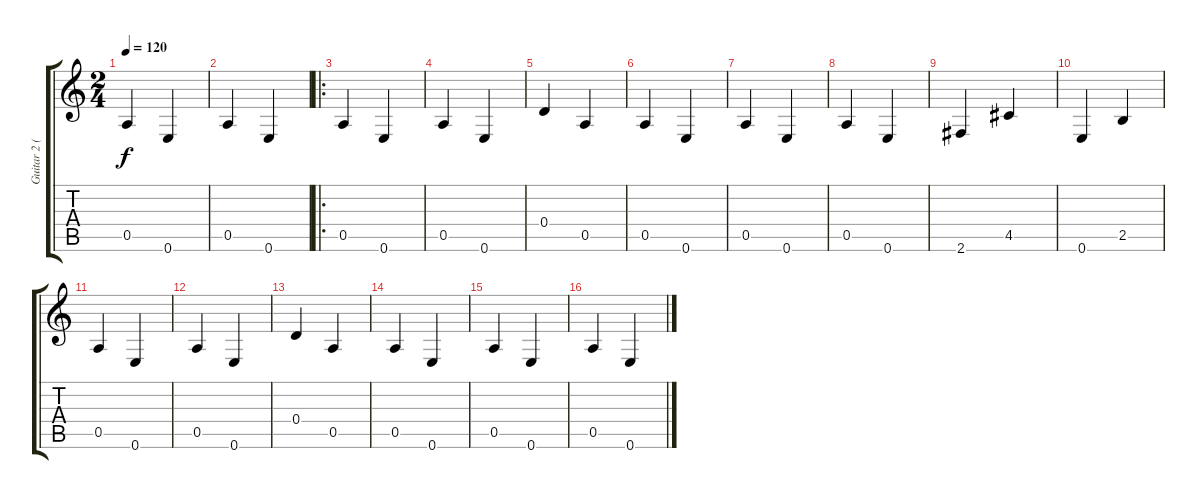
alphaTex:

\track ("Guitar 2 (Bass)" "Guitar 2 (") {instrument acousticguitarnylon}
\staff {score tabs}
\tuning (E4 B3 G3 D3 A2 E2) {hide}
\ts (2 4)
\tempo 120
\clef g2
\ks c
0.5.4{dy f instrument acousticguitarnylon} 0.6.4 |
0.5.4 0.6.4 |
\ro
0.5.4 0.6.4 |
0.5.4 0.6.4 |
0.4.4 0.5.4 |
0.5.4 0.6.4 |
0.5.4 0.6.4 |
0.5.4 0.6.4 |
2.6.4 4.5.4 |
0.6.4 2.5.4 |
0.5.4 0.6.4 |
0.5.4 0.6.4 |
0.4.4 0.5.4 |
0.5.4 0.6.4 |
0.5.4 0.6.4 |
0.5.4 0.6.4
